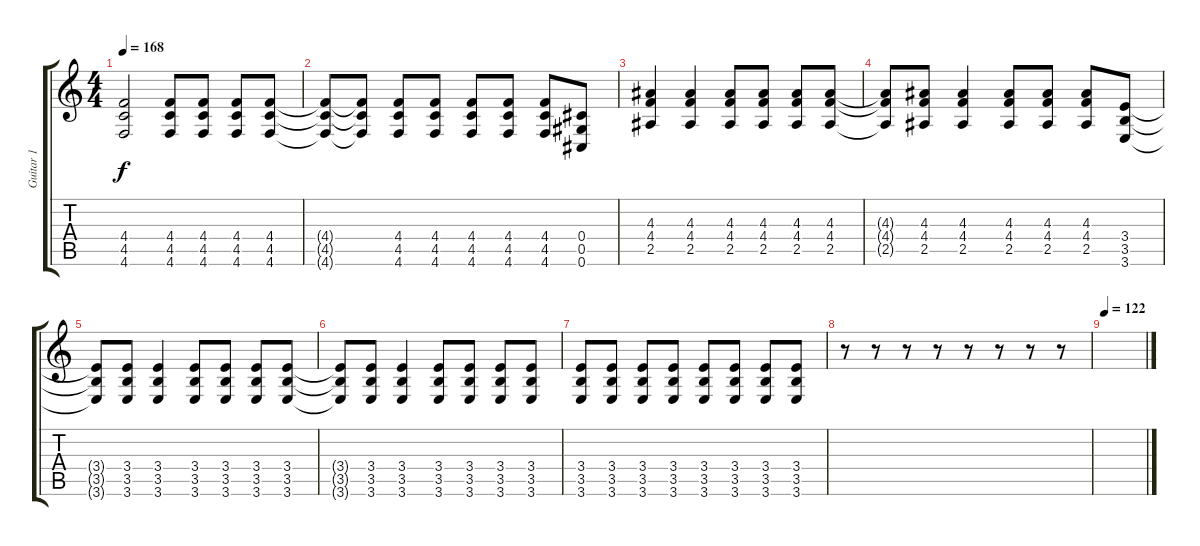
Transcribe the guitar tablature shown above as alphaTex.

\track ("Guitar 1" "Guitar 1") {instrument overdrivenguitar}
\staff {score tabs}
\tuning (Eb4 Bb3 Gb3 Db3 Ab2 Db2) {hide}
\ts (4 4)
\tempo 168
\clef g2
\ks c
(4.4 4.5 4.6).2{dy f} (4.4 4.5 4.6).8 (4.4 4.5 4.6).8 (4.4 4.5 4.6).8 (4.4 4.5 4.6).8 |
(4.4{t} 4.5{t} 4.6{t}).8 (4.4{t} 4.5{t} 4.6{t}).8 (4.4 4.5 4.6).8 (4.4 4.5 4.6).8 (4.4 4.5 4.6).8 (4.4 4.5 4.6).8 (4.4 4.5 4.6).8 (0.4 0.5 0.6).8 |
(4.3 4.4 2.5).4 (4.3 4.4 2.5).4 (4.3 4.4 2.5).8 (4.3 4.4 2.5).8 (4.3 4.4 2.5).8 (4.3 4.4 2.5).8 |
(4.3{t} 4.4{t} 2.5{t}).8 (4.3 4.4 2.5).8 (4.3 4.4 2.5).4 (4.3 4.4 2.5).8 (4.3 4.4 2.5).8 (4.3 4.4 2.5).8 (3.4 3.5 3.6).8 |
(3.4{t} 3.5{t} 3.6{t}).8 (3.4 3.5 3.6).8 (3.4 3.5 3.6).4 (3.4 3.5 3.6).8 (3.4 3.5 3.6).8 (3.4 3.5 3.6).8 (3.4 3.5 3.6).8 |
(3.4{t} 3.5{t} 3.6{t}).8 (3.4 3.5 3.6).8 (3.4 3.5 3.6).4 (3.4 3.5 3.6).8 (3.4 3.5 3.6).8 (3.4 3.5 3.6).8 (3.4 3.5 3.6).8 |
(3.4 3.5 3.6).8 (3.4 3.5 3.6).8 (3.4 3.5 3.6).8 (3.4 3.5 3.6).8 (3.4 3.5 3.6).8 (3.4 3.5 3.6).8 (3.4 3.5 3.6).8 (3.4 3.5 3.6).8 |
r.8 r.8 r.8 r.8 r.8 r.8 r.8 r.8 |
\tempo 122
